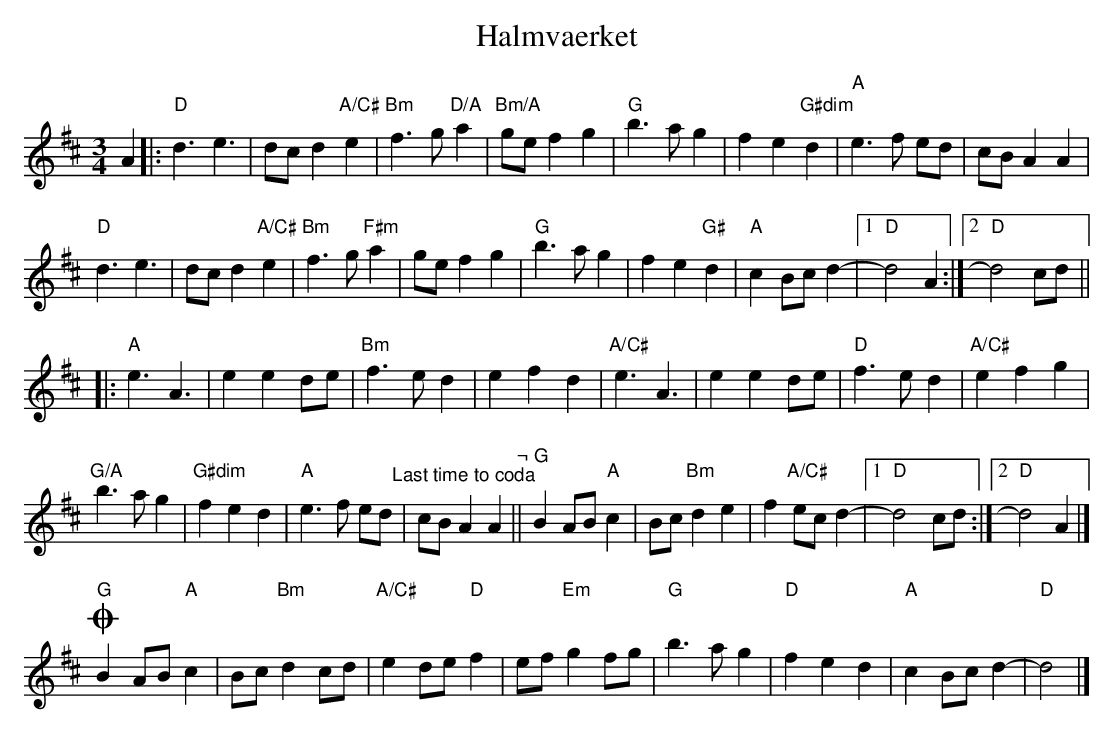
X:1
T:Halmvaerket
L:1/4
M:3/4
K:D
V:1
A |: "D" d3/2 e3/2 | d/c/ d "A/C#" e | "Bm" f3/2 g/ "D/A" a |  "Bm/A" g/e/ f g | "G" b3/2 a/ g | f e "G#dim" d | "A" e3/2 f/ e/d/ |  c/B/ A A |
"D" d3/2 e3/2 | d/c/ d "A/C#" e | "Bm" f3/2 g/ "F#m" a |  g/e/ f g | "G" b3/2 a/ g | f e "G#" d | "A" c B/c/ d- |1  "D" d2 A :|2 "D" d2 c/d/ ||
|:"A" e3/2 A3/2 | e e d/e/ |  "Bm" f3/2 e/ d | e f d | "A/C#" e3/2 A3/2 | e e d/e/ |  "D" f3/2 e/ d | "A/C#" e f g |
"G/A" b3/2 a/ g | "G#dim" f e d |  "A" e3/2 f/ e/d/"^Last time to coda" | c/B/ A A"^¬" || "G" B A/B/ "A" c | B/c/ "Bm" d e |  f "A/C#" e/c/ d- |1 "D" d2 c/d/ :|2 "D" d2 A |]
O "G" B A/B/ "A" c |  B/c/ "Bm" d c/d/ | "A/C#" e d/e/ "D" f | e/f/ "Em" g f/g/ | "G" b3/2 a/ g |  "D" f e d | "A" c B/c/ d- | "D" d2 |]
